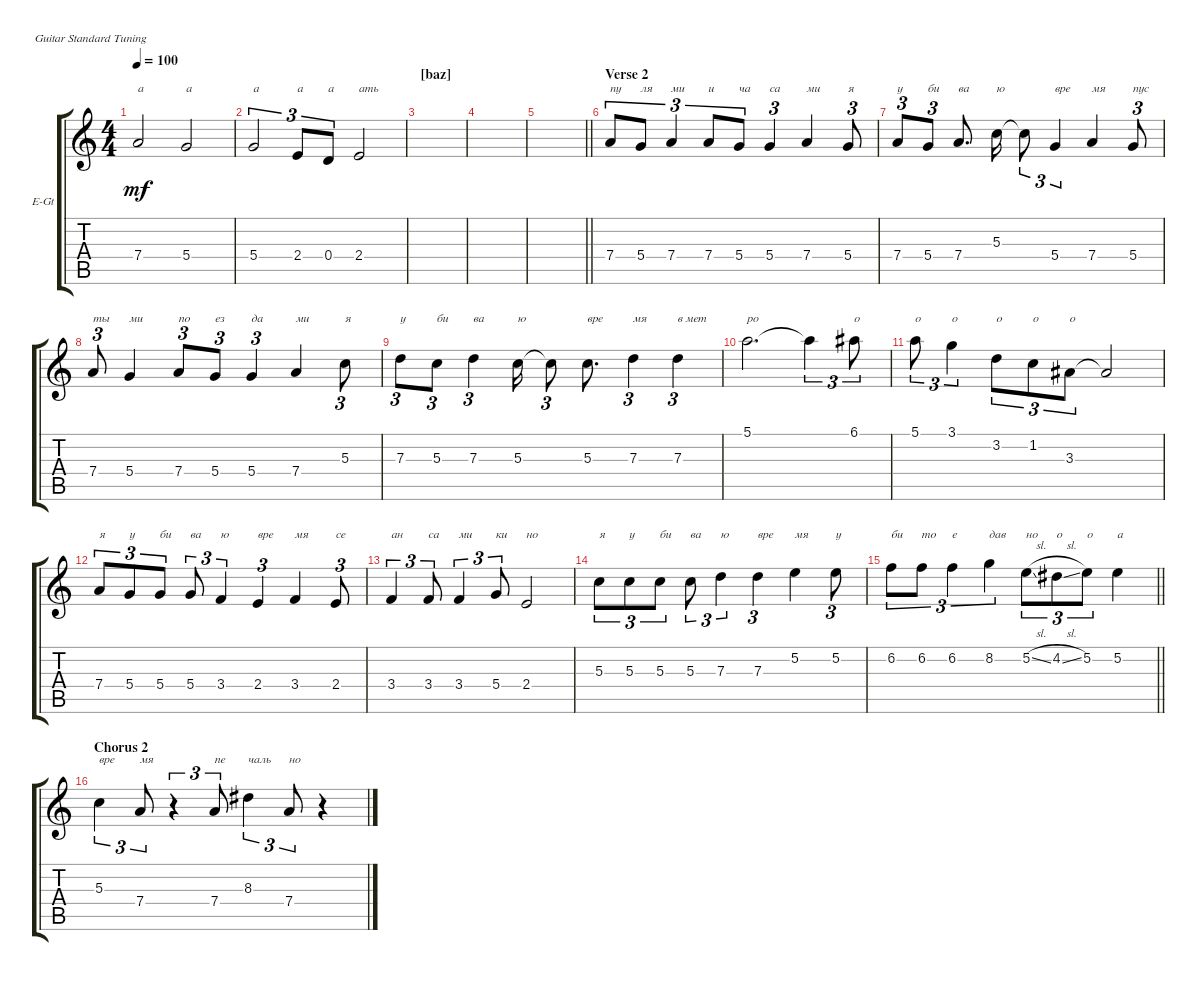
\bracketExtendMode groupsimilarinstruments
\firstSystemTrackNameOrientation horizontal
\otherSystemsTrackNameOrientation horizontal
\track ("vocal (Artur Potemkin)" "E-Gt") {instrument electricguitarclean}
\staff {score tabs}
\tuning (E4 B3 G3 D3 A2 E2)
\ts (4 4)
\tempo 100
\clef g2
\scale
0.333333
\ks aminor
7.4.2{txt "а" dy mf} 5.4.2{txt "а"} |
\scale
0.333333 5.4.2{tu (3 2) txt "а"} 2.4.8{tu (3 2) txt "а"} 0.4.8{tu (3 2) txt "а"} 2.4.2{txt "ать"} |
\section ("" "[baz]")
\scale
0.333333 |
\scale
0.333333 |
\scale
0.333333
\barLineRight lightlight
|
\section ("" "Verse 2")
\scale
0.333333 7.4.8{tu (3 2) txt "пу"} 5.4.8{tu (3 2) txt "ля"} 7.4.4{tu (3 2) txt "ми"} 7.4.8{tu (3 2) txt "и"} 5.4.8{tu (3 2) txt "ча"} 5.4.4{tu (3 2) txt "са"} 7.4.4{txt "ми"} 5.4.8{tu (3 2) txt "я"} |
\scale
0.333333 7.4.8{tu (3 2) txt "у"} 5.4.8{tu (3 2) txt "би"} 7.4.8{d txt "ва"} 5.3.16{txt "ю"} 5.3{t}.8{tu (3 2)} 5.4.4{tu (3 2) txt "вре"} 7.4.4{txt "мя"} 5.4.8{tu (3 2) txt "пус"} |
\scale
0.333333 7.4.8{tu (3 2) txt "ты"} 5.4.4{txt "ми"} 7.4.8{tu (3 2) txt "по"} 5.4.8{tu (3 2) txt "ез"} 5.4.4{tu (3 2) txt "да"} 7.4.4{txt "ми"} 5.3.8{tu (3 2) txt "я"} |
\scale
0.333333 7.3.8{tu (3 2) txt "у"} 5.3.8{tu (3 2) txt "би"} 7.3.4{tu (3 2) txt "ва"} 5.3.16{txt "ю"} 5.3{t}.8{tu (3 2)} 5.3.8{d txt "вре"} 7.3.4{tu (3 2) txt "мя"} 7.3.4{tu (3 2) txt "в мет"} |
\scale
0.333333 5.1.2{d txt "ро"} 5.1{t}.4{tu (3 2)} 6.1.8{tu (3 2) txt "о"} |
\scale
0.333333 5.1.8{tu (3 2) txt "о"} 3.1.4{tu (3 2) txt "о"} 3.2.8{tu (3 2) txt "о"} 1.2.8{tu (3 2) txt "о"} 3.3.8{tu (3 2) txt "о"} 3.3{t}.2 |
\scale
0.333333 7.4.8{tu (3 2) txt "я"} 5.4.8{tu (3 2) txt "у"} 5.4.8{tu (3 2) txt "би"} 5.4.8{tu (3 2) txt "ва"} 3.4.4{tu (3 2) txt "ю"} 2.4.4{tu (3 2) txt "вре"} 3.4.4{txt "мя"} 2.4.8{tu (3 2) txt "се"} |
\scale
0.333333 3.4.4{tu (3 2) txt "ан"} 3.4.8{tu (3 2) txt "са"} 3.4.4{tu (3 2) txt "ми"} 5.4.8{tu (3 2) txt "ки"} 2.4.2{txt "но"} |
\scale
0.333333 5.3.8{tu (3 2) txt "я"} 5.3.8{tu (3 2) txt "у"} 5.3.8{tu (3 2) txt "би"} 5.3.8{tu (3 2) txt "ва"} 7.3.4{tu (3 2) txt "ю"} 7.3.4{tu (3 2) txt "вре"} 5.2.4{txt "мя"} 5.2.8{tu (3 2) txt "у"} |
\scale
0.333333
\barLineRight lightlight
6.2.8{tu (3 2) txt "би"} 6.2.8{tu (3 2) txt "то"} 6.2.4{tu (3 2) txt "е"} 8.2.4{tu (3 2) txt "дав"} 5.2{sl}.8{tu (3 2) txt "но"} 4.2{sl}.8{tu (3 2) txt "о"} 5.2.8{tu (3 2) txt "о"} 5.2.4{txt "а"} |
\section ("" "Chorus 2")
\scale
0.333333 5.3.4{tu (3 2) txt "вре"} 7.4.8{tu (3 2) txt "мя"} r.4{tu (3 2)} 7.4.8{tu (3 2) txt "пе"} 8.3.4{tu (3 2) txt "чаль"} 7.4.8{tu (3 2) txt "но"} r.4
